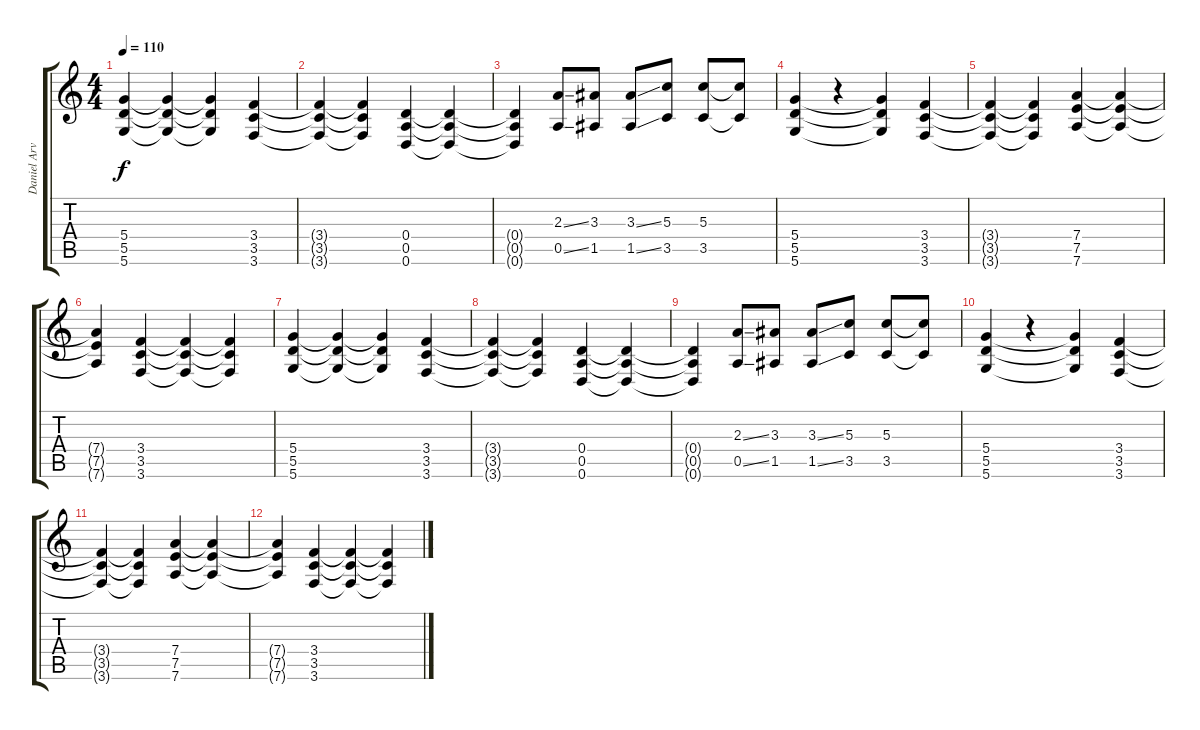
\track ("Daniel Arvidsson" "Daniel Arv") {instrument distortionguitar}
\staff {score tabs}
\tuning (E4 B3 G3 D3 A2 D2) {hide}
\ts (4 4)
\tempo 110
\clef g2
\ks c
(5.4 5.5 5.6).4{dy f instrument distortionguitar} (5.4{t} 5.5{t} 5.6{t}).4 (5.4{t} 5.5{t} 5.6{t}).4 (3.4 3.5 3.6).4 |
(3.4{t} 3.5{t} 3.6{t}).4 (3.4{t} 3.5{t} 3.6{t}).4 (0.4 0.5 0.6).4 (0.4{t} 0.5{t} 0.6{t}).4 |
(0.4{t} 0.5{t} 0.6{t}).4 (2.3{ss} 0.5{ss}).8 (3.3 1.5).8 (3.3{ss} 1.5{ss}).8 (5.3 3.5).8 (5.3 3.5).8 (5.3{t} 3.5{t}).8 |
(5.4 5.5 5.6).4 r.4 (5.4{t} 5.5{t} 5.6{t}).4 (3.4 3.5 3.6).4 |
(3.4{t} 3.5{t} 3.6{t}).4 (3.4{t} 3.5{t} 3.6{t}).4 (7.4 7.5 7.6).4 (7.4{t} 7.5{t} 7.6{t}).4 |
(7.4{t} 7.5{t} 7.6{t}).4 (3.4 3.5 3.6).4 (3.4{t} 3.5{t} 3.6{t}).4 (3.4{t} 3.5{t} 3.6{t}).4 |
(5.4 5.5 5.6).4 (5.4{t} 5.5{t} 5.6{t}).4 (5.4{t} 5.5{t} 5.6{t}).4 (3.4 3.5 3.6).4 |
(3.4{t} 3.5{t} 3.6{t}).4 (3.4{t} 3.5{t} 3.6{t}).4 (0.4 0.5 0.6).4 (0.4{t} 0.5{t} 0.6{t}).4 |
(0.4{t} 0.5{t} 0.6{t}).4 (2.3{ss} 0.5{ss}).8 (3.3 1.5).8 (3.3{ss} 1.5{ss}).8 (5.3 3.5).8 (5.3 3.5).8 (5.3{t} 3.5{t}).8 |
(5.4 5.5 5.6).4 r.4 (5.4{t} 5.5{t} 5.6{t}).4 (3.4 3.5 3.6).4 |
(3.4{t} 3.5{t} 3.6{t}).4 (3.4{t} 3.5{t} 3.6{t}).4 (7.4 7.5 7.6).4 (7.4{t} 7.5{t} 7.6{t}).4 |
(7.4{t} 7.5{t} 7.6{t}).4 (3.4 3.5 3.6).4 (3.4{t} 3.5{t} 3.6{t}).4 (3.4{t} 3.5{t} 3.6{t}).4
